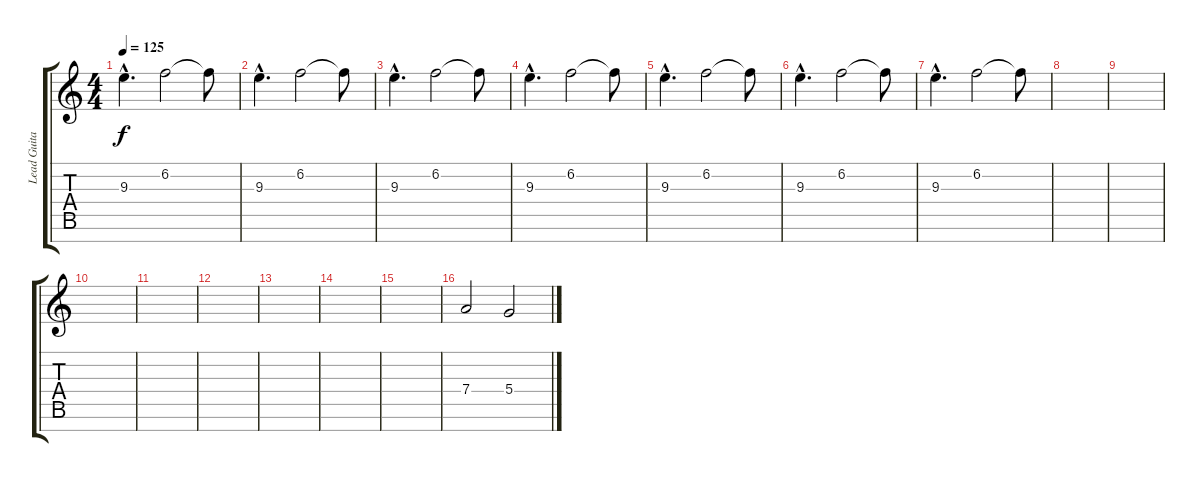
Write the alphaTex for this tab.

\track ("Lead Guitar" "Lead Guita") {instrument electricguitarclean}
\staff {score tabs}
\tuning (E4 B3 G3 D3 A2 E2 B1) {hide}
\ts (4 4)
\tempo 125
\clef g2
\ks c
9.3{hac}.4{d dy f} 6.2.2 6.2{t}.8 |
9.3{hac}.4{d} 6.2.2 6.2{t}.8 |
9.3{hac}.4{d} 6.2.2 6.2{t}.8 |
9.3{hac}.4{d} 6.2.2 6.2{t}.8 |
9.3{hac}.4{d} 6.2.2 6.2{t}.8 |
9.3{hac}.4{d} 6.2.2 6.2{t}.8 |
9.3{hac}.4{d} 6.2.2 6.2{t}.8 |
|
|
|
|
|
|
|
|
7.4.2{instrument distortionguitar} 5.4.2
